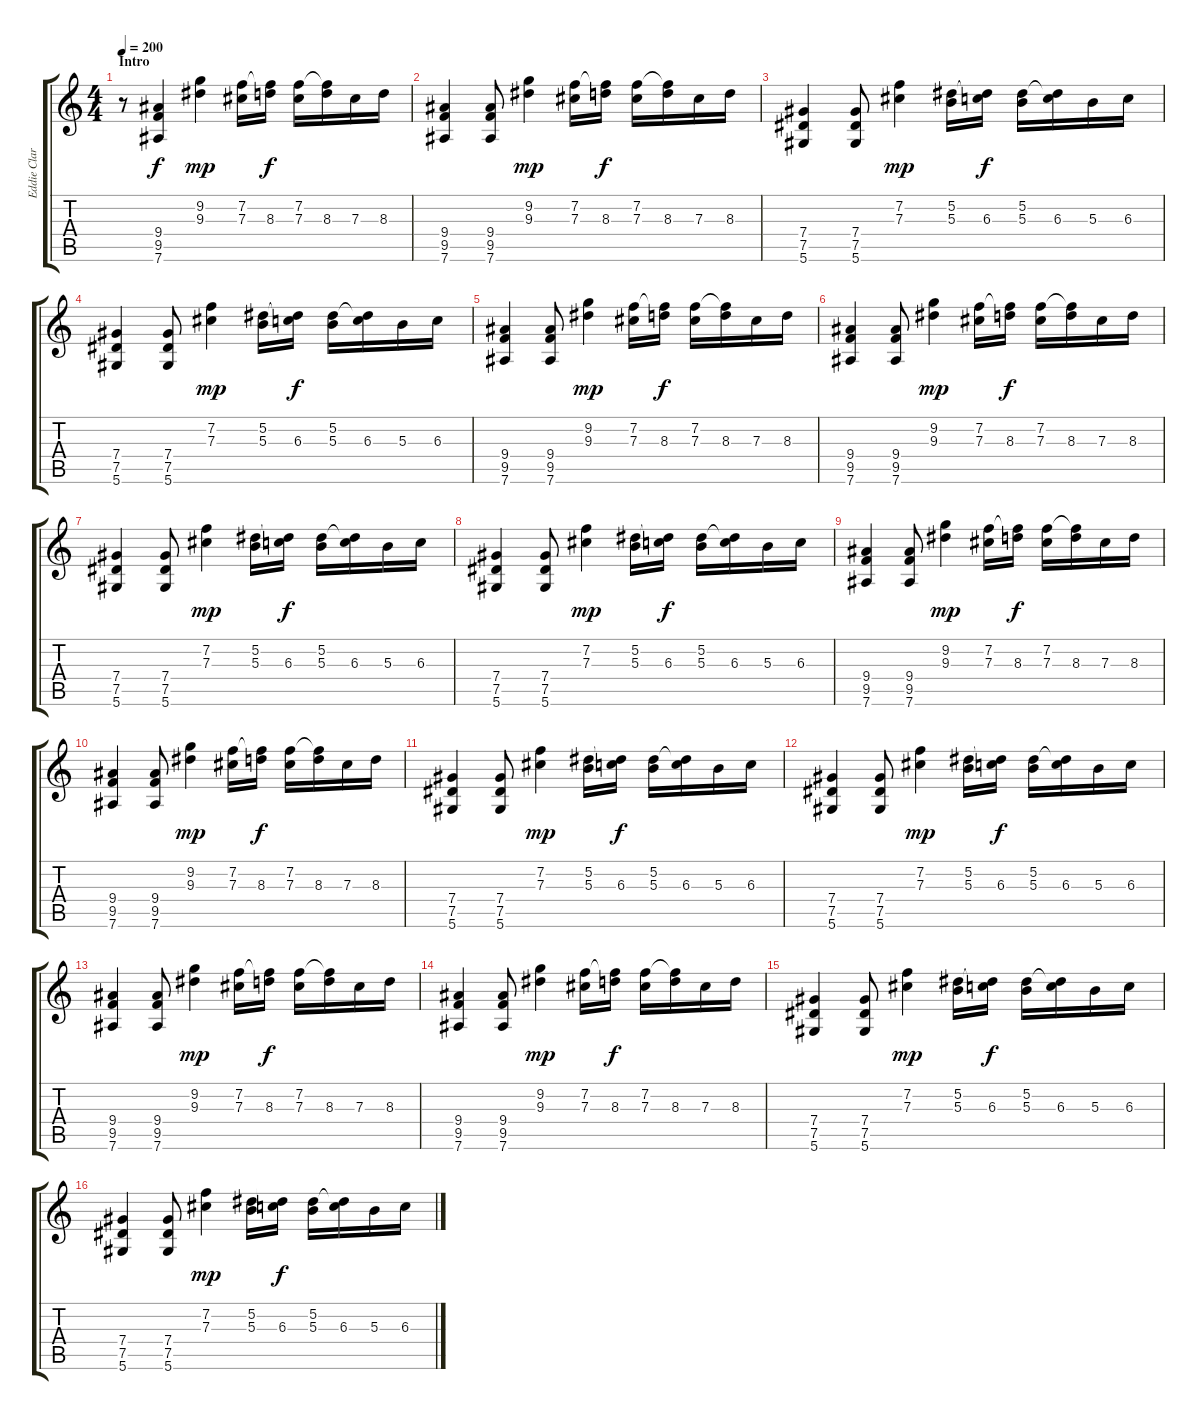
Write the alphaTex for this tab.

\track ("Eddie Clarke" "Eddie Clar") {instrument distortionguitar}
\staff {score tabs}
\tuning (Eb4 Bb3 Gb3 Db3 Ab2 Eb2) {hide}
\ts (4 4)
\section ("" "Intro")
\tempo 200
\clef g2
\ks c
r.8{dy f instrument distortionguitar} (9.4 9.5 7.6).4 (9.2 9.3).4{dy mp} (7.2 7.3).16 (7.2{t} 8.3).16{dy f} (7.2 7.3).16 (7.2{t} 8.3).16 7.3.16 8.3.16 |
(9.4 9.5 7.6).4 (9.4 9.5 7.6).8 (9.2 9.3).4{dy mp} (7.2 7.3).16 (7.2{t} 8.3).16{dy f} (7.2 7.3).16 (7.2{t} 8.3).16 7.3.16 8.3.16 |
(7.4 7.5 5.6).4 (7.4 7.5 5.6).8 (7.2 7.3).4{dy mp} (5.2 5.3).16 (5.2{t} 6.3).16{dy f} (5.2 5.3).16 (5.2{t} 6.3).16 5.3.16 6.3.16 |
(7.4 7.5 5.6).4 (7.4 7.5 5.6).8 (7.2 7.3).4{dy mp} (5.2 5.3).16 (5.2{t} 6.3).16{dy f} (5.2 5.3).16 (5.2{t} 6.3).16 5.3.16 6.3.16 |
(9.4 9.5 7.6).4 (9.4 9.5 7.6).8 (9.2 9.3).4{dy mp} (7.2 7.3).16 (7.2{t} 8.3).16{dy f} (7.2 7.3).16 (7.2{t} 8.3).16 7.3.16 8.3.16 |
(9.4 9.5 7.6).4 (9.4 9.5 7.6).8 (9.2 9.3).4{dy mp} (7.2 7.3).16 (7.2{t} 8.3).16{dy f} (7.2 7.3).16 (7.2{t} 8.3).16 7.3.16 8.3.16 |
(7.4 7.5 5.6).4 (7.4 7.5 5.6).8 (7.2 7.3).4{dy mp} (5.2 5.3).16 (5.2{t} 6.3).16{dy f} (5.2 5.3).16 (5.2{t} 6.3).16 5.3.16 6.3.16 |
(7.4 7.5 5.6).4 (7.4 7.5 5.6).8 (7.2 7.3).4{dy mp} (5.2 5.3).16 (5.2{t} 6.3).16{dy f} (5.2 5.3).16 (5.2{t} 6.3).16 5.3.16 6.3.16 |
(9.4 9.5 7.6).4 (9.4 9.5 7.6).8 (9.2 9.3).4{dy mp} (7.2 7.3).16 (7.2{t} 8.3).16{dy f} (7.2 7.3).16 (7.2{t} 8.3).16 7.3.16 8.3.16 |
(9.4 9.5 7.6).4 (9.4 9.5 7.6).8 (9.2 9.3).4{dy mp} (7.2 7.3).16 (7.2{t} 8.3).16{dy f} (7.2 7.3).16 (7.2{t} 8.3).16 7.3.16 8.3.16 |
(7.4 7.5 5.6).4 (7.4 7.5 5.6).8 (7.2 7.3).4{dy mp} (5.2 5.3).16 (5.2{t} 6.3).16{dy f} (5.2 5.3).16 (5.2{t} 6.3).16 5.3.16 6.3.16 |
(7.4 7.5 5.6).4 (7.4 7.5 5.6).8 (7.2 7.3).4{dy mp} (5.2 5.3).16 (5.2{t} 6.3).16{dy f} (5.2 5.3).16 (5.2{t} 6.3).16 5.3.16 6.3.16 |
(9.4 9.5 7.6).4 (9.4 9.5 7.6).8 (9.2 9.3).4{dy mp} (7.2 7.3).16 (7.2{t} 8.3).16{dy f} (7.2 7.3).16 (7.2{t} 8.3).16 7.3.16 8.3.16 |
(9.4 9.5 7.6).4 (9.4 9.5 7.6).8 (9.2 9.3).4{dy mp} (7.2 7.3).16 (7.2{t} 8.3).16{dy f} (7.2 7.3).16 (7.2{t} 8.3).16 7.3.16 8.3.16 |
(7.4 7.5 5.6).4 (7.4 7.5 5.6).8 (7.2 7.3).4{dy mp} (5.2 5.3).16 (5.2{t} 6.3).16{dy f} (5.2 5.3).16 (5.2{t} 6.3).16 5.3.16 6.3.16 |
(7.4 7.5 5.6).4 (7.4 7.5 5.6).8 (7.2 7.3).4{dy mp} (5.2 5.3).16 (5.2{t} 6.3).16{dy f} (5.2 5.3).16 (5.2{t} 6.3).16 5.3.16 6.3.16
